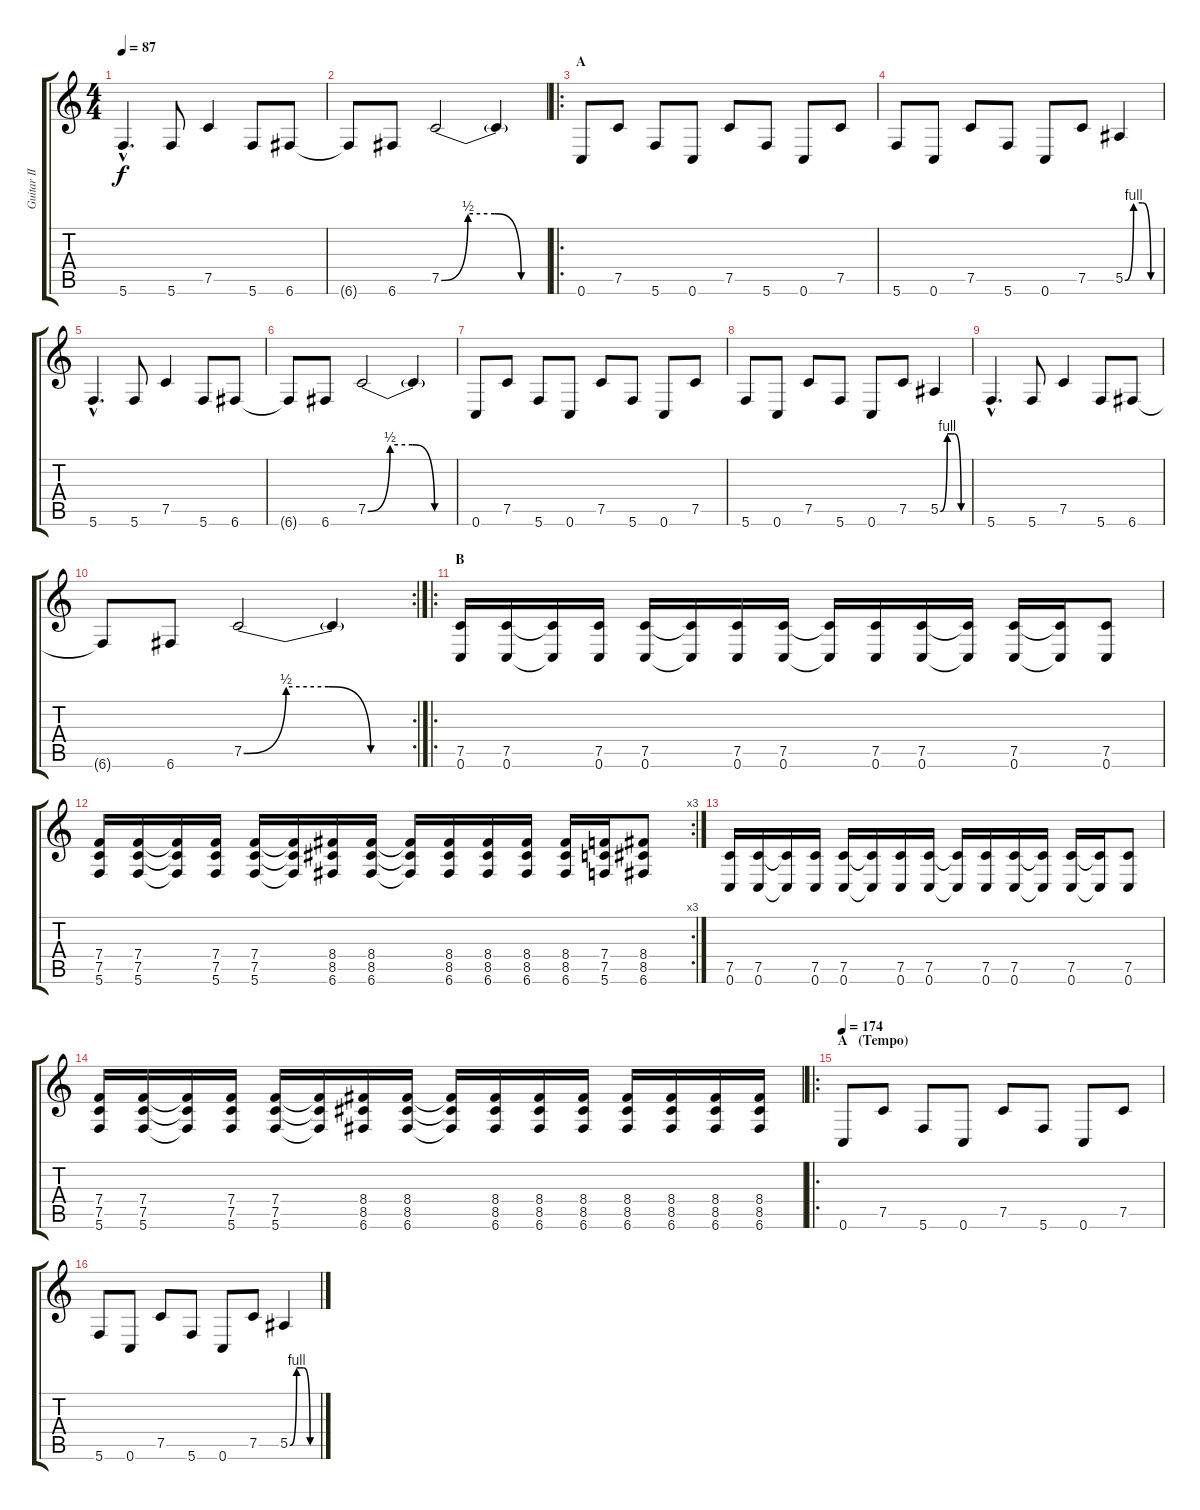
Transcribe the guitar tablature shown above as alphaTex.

\track ("Guitar II" "Guitar II") {instrument electricguitarjazz}
\staff {score tabs}
\tuning (C4 G3 Eb3 Bb2 F2 C2) {hide}
\ts (4 4)
\tempo 87
\clef g2
\ks c
5.6{hac}.4{d dy f} 5.6.8 7.5.4 5.6.8 6.6.8 |
6.6{t}.8 6.6.8 7.5{be (custom 0 0 15 2 30 2 45 0 60 0)}.2 7.5{t}.4 |
\ro
\section ("" "A")
0.6.8{volume 12 instrument distortionguitar} 7.5.8 5.6.8 0.6.8 7.5.8 5.6.8 0.6.8 7.5.8 |
5.6.8 0.6.8 7.5.8 5.6.8 0.6.8 7.5.8 5.5{be (custom 0 0 15 4 30 4 45 0 60 0)}.4 |
5.6{hac}.4{d} 5.6.8 7.5.4 5.6.8 6.6.8 |
6.6{t}.8 6.6.8 7.5{be (custom 0 0 15 2 30 2 45 0 60 0)}.2 7.5{t}.4 |
0.6.8 7.5.8 5.6.8 0.6.8 7.5.8 5.6.8 0.6.8 7.5.8 |
5.6.8 0.6.8 7.5.8 5.6.8 0.6.8 7.5.8 5.5{be (custom 0 0 15 4 30 4 45 0 60 0)}.4 |
5.6{hac}.4{d} 5.6.8 7.5.4 5.6.8 6.6.8 |
\rc 2
6.6{t}.8 6.6.8 7.5{be (custom 0 0 15 2 30 2 45 0 60 0)}.2 7.5{t}.4 |
\ro
\section ("" "B")
(7.5 0.6).16 (7.5 0.6).16 (7.5{t} 0.6{t}).16 (7.5 0.6).16 (7.5 0.6).16 (7.5{t} 0.6{t}).16 (7.5 0.6).16 (7.5 0.6).16 (7.5{t} 0.6{t}).16 (7.5 0.6).16 (7.5 0.6).16 (7.5{t} 0.6{t}).16 (7.5 0.6).16 (7.5{t} 0.6{t}).16 (7.5 0.6).8 |
\rc 3
(7.4 7.5 5.6).16 (7.4 7.5 5.6).16 (7.4{t} 7.5{t} 5.6{t}).16 (7.4 7.5 5.6).16 (7.4 7.5 5.6).16 (7.4{t} 7.5{t} 5.6{t}).16 (8.4 8.5 6.6).16 (8.4 8.5 6.6).16 (8.4{t} 8.5{t} 6.6{t}).16 (8.4 8.5 6.6).16 (8.4 8.5 6.6).16 (8.4 8.5 6.6).16 (8.4 8.5 6.6).16 (7.4 7.5 5.6).16 (8.4 8.5 6.6).8 |
(7.5 0.6).16 (7.5 0.6).16 (7.5{t} 0.6{t}).16 (7.5 0.6).16 (7.5 0.6).16 (7.5{t} 0.6{t}).16 (7.5 0.6).16 (7.5 0.6).16 (7.5{t} 0.6{t}).16 (7.5 0.6).16 (7.5 0.6).16 (7.5{t} 0.6{t}).16 (7.5 0.6).16 (7.5{t} 0.6{t}).16 (7.5 0.6).8 |
(7.4 7.5 5.6).16 (7.4 7.5 5.6).16 (7.4{t} 7.5{t} 5.6{t}).16 (7.4 7.5 5.6).16 (7.4 7.5 5.6).16 (7.4{t} 7.5{t} 5.6{t}).16 (8.4 8.5 6.6).16 (8.4 8.5 6.6).16 (8.4{t} 8.5{t} 6.6{t}).16 (8.4 8.5 6.6).16 (8.4 8.5 6.6).16 (8.4 8.5 6.6).16 (8.4 8.5 6.6).16 (8.4 8.5 6.6).16 (8.4 8.5 6.6).16 (8.4 8.5 6.6).16 |
\ro
\section ("" "A   (Tempo)")
\tempo 174
0.6.8 7.5.8 5.6.8 0.6.8 7.5.8 5.6.8 0.6.8 7.5.8 |
5.6.8 0.6.8 7.5.8 5.6.8 0.6.8 7.5.8 5.5{be (custom 0 0 15 4 30 4 45 0 60 0)}.4
